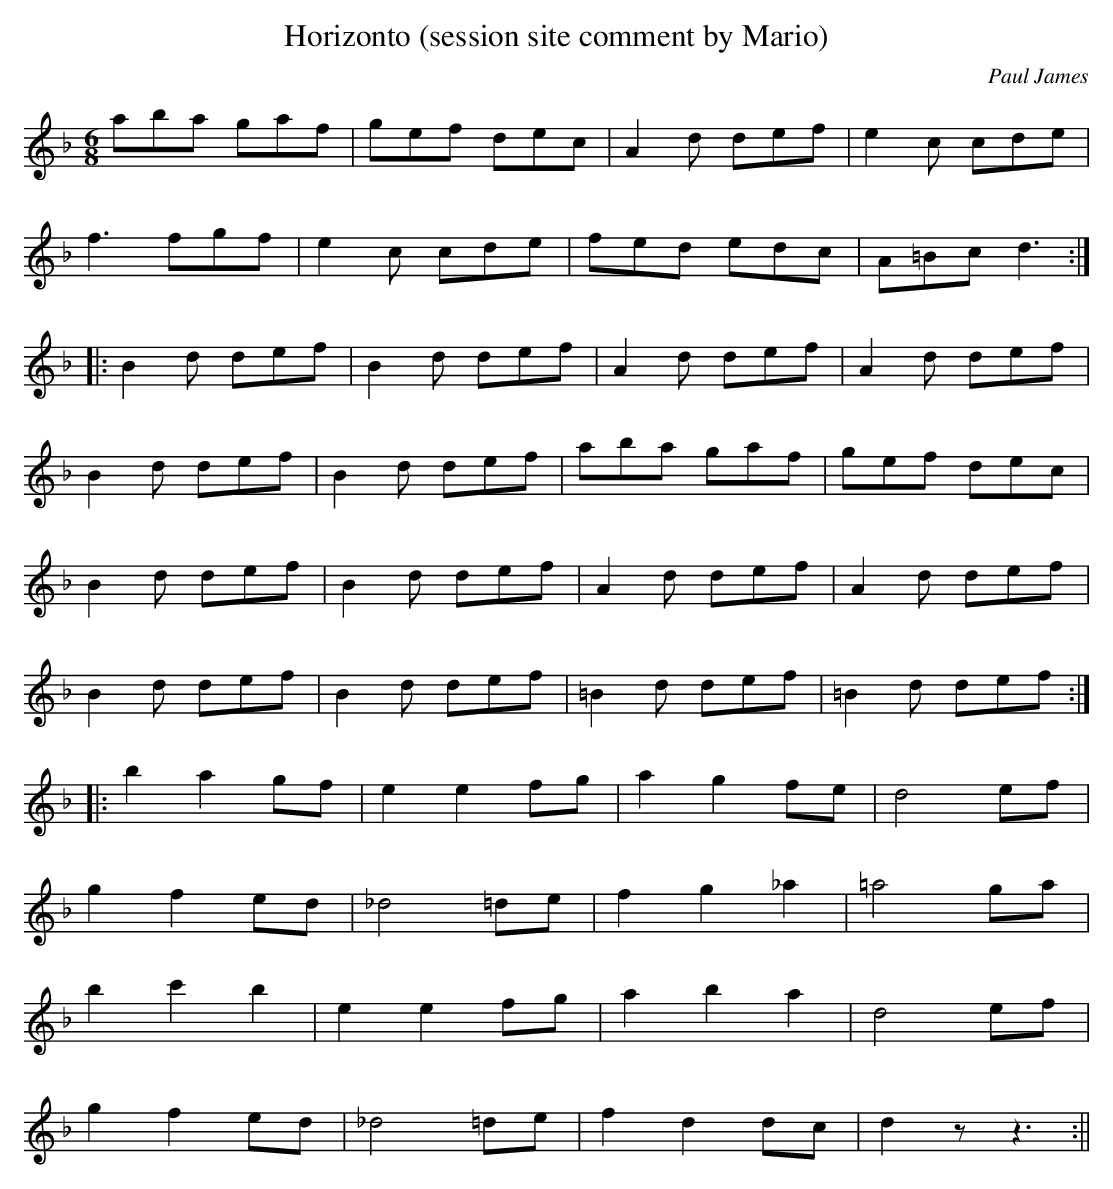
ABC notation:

X:1
T:Horizonto (session site comment by Mario)
C:Paul James
L:1/8
M:6/8
K:D minor
aba gaf|gef dec|A2d def|e2c cde|
f3 fgf|e2c cde|fed edc|A=Bc d3:|
|:B2d def|B2d def|A2d def|A2d def|
B2d def|B2d def|aba gaf|gef dec|
B2d def|B2d def|A2d def|A2d def|
B2d def|B2d def|=B2d def|=B2d def:|
|:b2a2gf|e2e2fg|a2g2fe|d4ef|
g2f2ed|_d4=de|f2g2_a2|=a4ga|
b2c'2b2|e2e2fg|a2b2a2|d4ef|
g2f2ed|_d4=de|f2d2dc|d2 z z3:||
